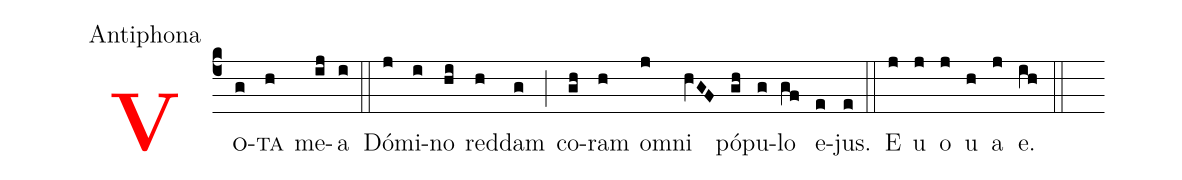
office-part: Antiphona;
%%
<v>\bf\textcolor{red}{V}</v><v>\sc{o}</v>(c4g)<v>\sc{ta}</v>(h) me(ij)a(i) (::)
Dó(j)mi(i)no(hi) red(h)dam(g) (;) co(gh)ram(h) o(j)mni(hVGF) pó(gh)pu(g)lo(gf) e(e)jus.(e) (::) E(j) u(j) o(j) u(h) a(j) e.(ih) (::)
